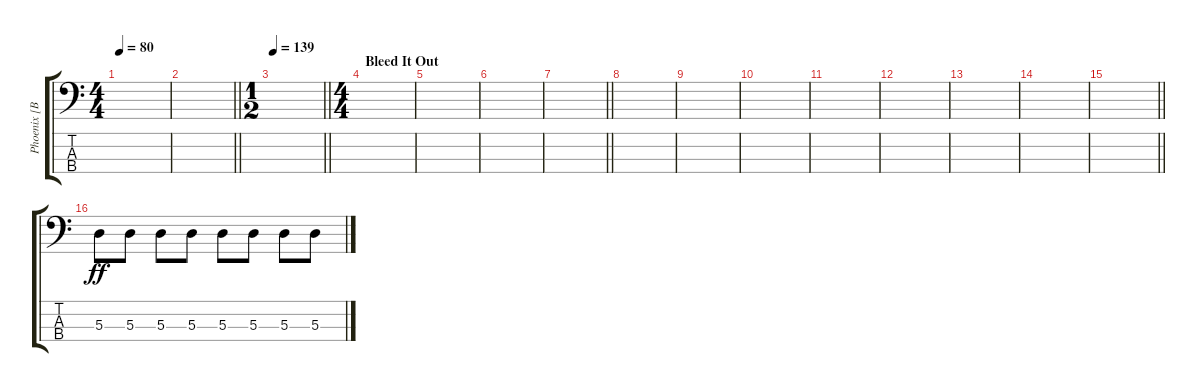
\track ("Phoenix [Bass]" "Phoenix [B") {instrument electricbassfinger}
\staff {score tabs}
\tuning (G2 D2 A1 D1) {hide}
\ts (4 4)
\tempo 80
\clef f4
\ks c
|
\barLineRight lightlight
|
\ts (1 2)
\tempo 139
\barLineRight lightlight
|
\ts (4 4)
\section ("" "Bleed It Out")
|
|
|
\barLineRight lightlight
|
|
|
|
|
|
|
|
\barLineRight lightlight
|
5.3.8{dy ff} 5.3.8 5.3.8 5.3.8 5.3.8 5.3.8 5.3.8 5.3.8
